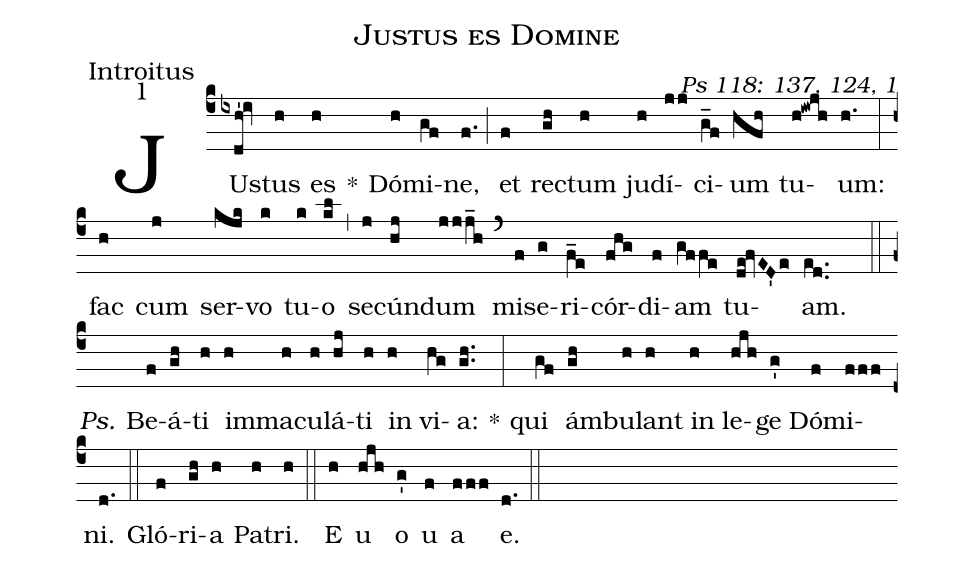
name: Justus es Domine;
office-part: Introitus;
mode: 1;
commentary: Ps 118: 137, 124, 1;
%%
(c4) JUs(ixdh'!iv)tus(h) es(h) *() Dó(h)mi(gf)ne,(f.) (;) et(f) rec(gh)tum(h) ju(h)dí(jj)ci(g_f)um(hfh) tu(h!iwjh)um:(h.) (:)
fac(h) cum(j) ser(kjk)vo(k) tu(k)o(kl) (,) se(j)cún(hj)dum(jjj_h) (`) mi(f)se(g)ri(f_e)cór(fhg)di(f)am(gffe) tu(de!fvED'e)am.(ed..) (::)
<i>Ps.</i> Be(f)á(gh)ti(h) im(h)ma(h)cu(h)lá(hj)ti(h) in(h) vi(hg)a:(gh..) *(:)
qui(gf) ám(gh)bu(h)lant(h) in(h) le(hjh)ge(g') Dó(f)mi(fff)ni.(d.) (::)
Gló(f)ri(gh)a(h) Pa(h)tri.(h) (::)
<eu>E(h) u(hjh) o(g') u(f) a(fff) e.</eu>(d.) (::)
